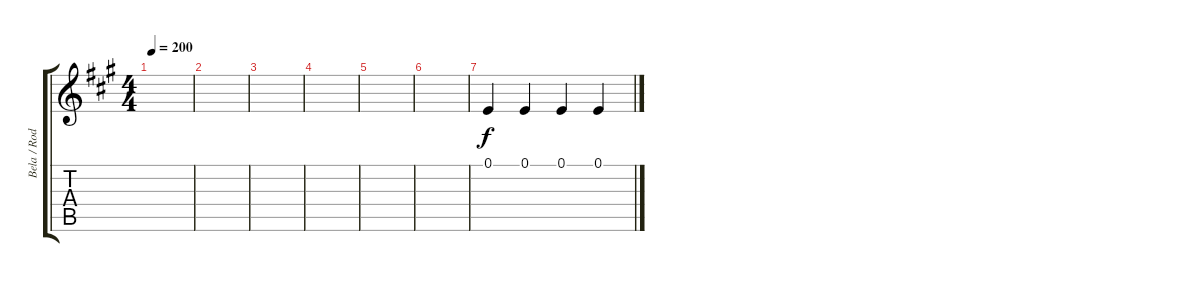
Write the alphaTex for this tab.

\track ("Bela / Rod" "Bela / Rod") {instrument lead6voice}
\staff {score tabs}
\tuning (E4 B3 G3 D3 A2 E2) {hide}
\ts (4 4)
\tempo 200
\clef g2
\ks a
|
|
|
|
|
|
0.1.4 0.1.4 0.1.4 0.1.4
